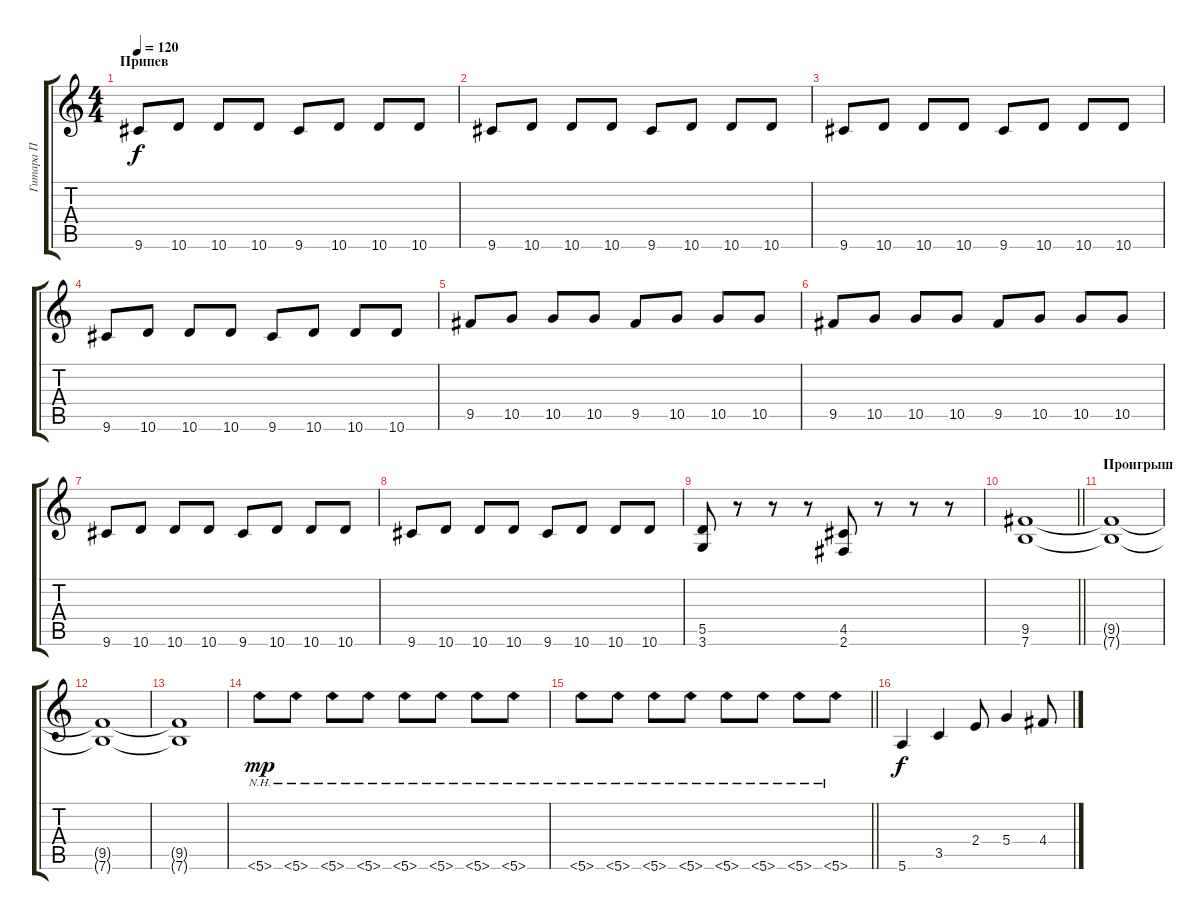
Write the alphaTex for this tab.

\track ("Гитара П" "Гитара П") {instrument overdrivenguitar}
\staff {score tabs}
\tuning (E4 B3 G3 D3 A2 E2) {hide}
\ts (4 4)
\section ("" "Припев")
\tempo 120
\clef g2
\ks c
9.6.8{dy f} 10.6.8 10.6.8 10.6.8 9.6.8 10.6.8 10.6.8 10.6.8 |
9.6.8 10.6.8 10.6.8 10.6.8 9.6.8 10.6.8 10.6.8 10.6.8 |
9.6.8 10.6.8 10.6.8 10.6.8 9.6.8 10.6.8 10.6.8 10.6.8 |
9.6.8 10.6.8 10.6.8 10.6.8 9.6.8 10.6.8 10.6.8 10.6.8 |
9.5.8 10.5.8 10.5.8 10.5.8 9.5.8 10.5.8 10.5.8 10.5.8 |
9.5.8 10.5.8 10.5.8 10.5.8 9.5.8 10.5.8 10.5.8 10.5.8 |
9.6.8 10.6.8 10.6.8 10.6.8 9.6.8 10.6.8 10.6.8 10.6.8 |
9.6.8 10.6.8 10.6.8 10.6.8 9.6.8 10.6.8 10.6.8 10.6.8 |
(5.5 3.6).8 r.8 r.8 r.8 (4.5 2.6).8 r.8 r.8 r.8 |
\barLineRight lightlight
(9.5 7.6).1{volume 0} |
\section ("" "Проигрыш")
(9.5{t} 7.6{t}).1 |
(9.5{t} 7.6{t}).1 |
(9.5{t} 7.6{t}).1 |
5.6{nh}.8{dy mp volume 13} 5.6{nh}.8 5.6{nh}.8 5.6{nh}.8 5.6{nh}.8 5.6{nh}.8 5.6{nh}.8 5.6{nh}.8 |
\barLineRight lightlight
5.6{nh}.8 5.6{nh}.8 5.6{nh}.8 5.6{nh}.8 5.6{nh}.8 5.6{nh}.8 5.6{nh}.8 5.6{nh}.8 |
\section ("" " ")
5.6.4{dy f} 3.5.4 2.4.8 5.4.4 4.4.8
